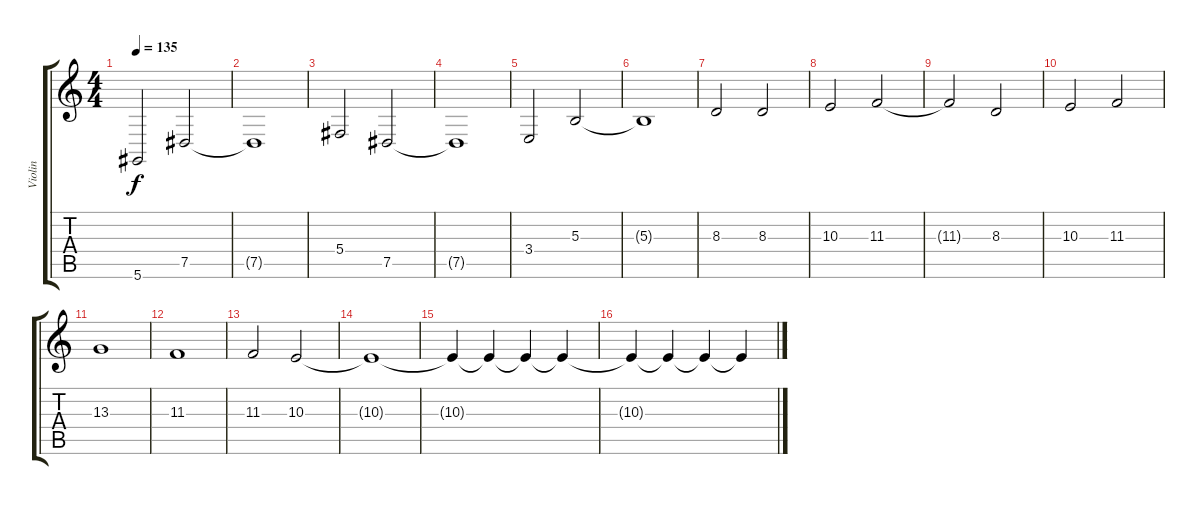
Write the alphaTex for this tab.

\track ("Violin" "Violin") {instrument violin}
\staff {score tabs}
\tuning (Eb4 Bb3 Gb3 Db3 Ab2 Eb2) {hide}
\ts (4 4)
\tempo 135
\clef g2
\ks c
5.6.2{dy f volume 13} 7.5.2 |
7.5{t}.1 |
5.4.2 7.5.2 |
7.5{t}.1 |
3.4.2 5.3.2 |
5.3{t}.1 |
8.3.2 8.3.2 |
10.3.2 11.3.2 |
11.3{t}.2 8.3.2 |
10.3.2 11.3.2 |
13.3.1 |
11.3.1 |
11.3.2 10.3.2 |
10.3{t}.1 |
10.3{t}.4{volume 11} 10.3{t}.4{volume 9} 10.3{t}.4{volume 7} 10.3{t}.4{volume 5} |
10.3{t}.4{volume 4} 10.3{t}.4{volume 3} 10.3{t}.4{volume 2} 10.3{t}.4{volume 1}
